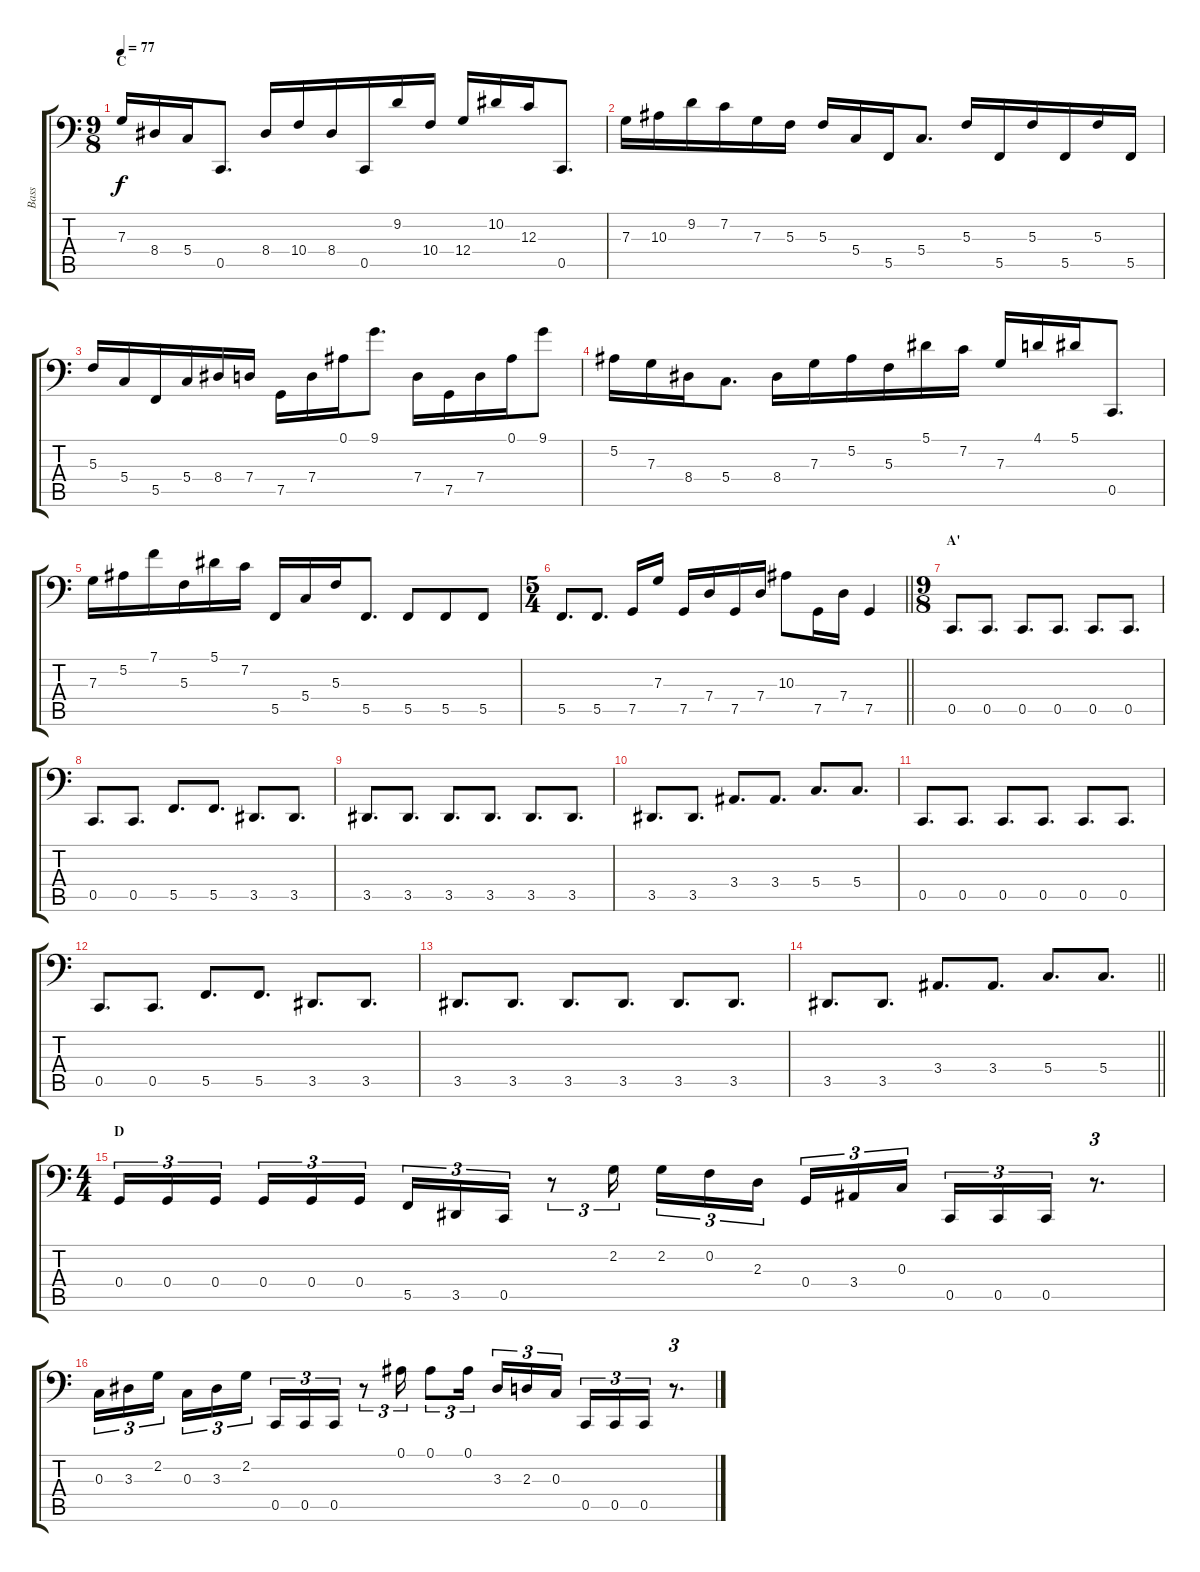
\track ("Bass" "Bass") {instrument electricbasspick}
\staff {score tabs}
\tuning (Bb2 F2 C2 G1 C1 A0) {hide}
\ts (9 8)
\section ("" "C")
\tempo 77
\clef f4
\ks c
7.3.16{dy f instrument electricbassfinger} 8.4.16 5.4.16 0.5.8{d} 8.4.16 10.4.16 8.4.16 0.5.16 9.2.16 10.4.16 12.4.16 10.2.16 12.3.16 0.5.8{d} |
7.3.16 10.3.16 9.2.16 7.2.16 7.3.16 5.3.16 5.3.16 5.4.16 5.5.16 5.4.8{d} 5.3.16 5.5.16 5.3.16 5.5.16 5.3.16 5.5.16 |
5.3.16 5.4.16 5.5.16 5.4.16 8.4.16 7.4.16 7.5.16 7.4.16 0.1.16 9.1.8{d} 7.4.16 7.5.16 7.4.16 0.1.16 9.1.8 |
5.2.16 7.3.16 8.4.16 5.4.8{d} 8.4.16 7.3.16 5.2.16 5.3.16 5.1.16 7.2.16 7.3.16 4.1.16 5.1.16 0.5.8{d} |
7.3.16 5.2.16 7.1.16 5.3.16 5.1.16 7.2.16 5.5.16 5.4.16 5.3.16 5.5.8{d} 5.5.8 5.5.8 5.5.8 |
\ts (5 4)
\barLineRight lightlight
5.5.8{d} 5.5.8{d} 7.5.16 7.3.16 7.5.16 7.4.16 7.5.16 7.4.16 10.3.8 7.5.16 7.4.16 7.5.4 |
\ts (9 8)
\section ("" "A'")
0.5.8{d instrument electricbasspick} 0.5.8{d} 0.5.8{d} 0.5.8{d} 0.5.8{d} 0.5.8{d} |
0.5.8{d} 0.5.8{d} 5.5.8{d} 5.5.8{d} 3.5.8{d} 3.5.8{d} |
3.5.8{d} 3.5.8{d} 3.5.8{d} 3.5.8{d} 3.5.8{d} 3.5.8{d} |
3.5.8{d} 3.5.8{d} 3.4.8{d} 3.4.8{d} 5.4.8{d} 5.4.8{d} |
0.5.8{d} 0.5.8{d} 0.5.8{d} 0.5.8{d} 0.5.8{d} 0.5.8{d} |
0.5.8{d} 0.5.8{d} 5.5.8{d} 5.5.8{d} 3.5.8{d} 3.5.8{d} |
3.5.8{d} 3.5.8{d} 3.5.8{d} 3.5.8{d} 3.5.8{d} 3.5.8{d} |
\barLineRight lightlight
3.5.8{d} 3.5.8{d} 3.4.8{d} 3.4.8{d} 5.4.8{d} 5.4.8{d} |
\ts (4 4)
\section ("" "D")
0.4.16{tu (3 2)} 0.4.16{tu (3 2)} 0.4.16{tu (3 2) beam splitsecondary} 0.4.16{tu (3 2)} 0.4.16{tu (3 2)} 0.4.16{tu (3 2)} 5.5.16{tu (3 2)} 3.5.16{tu (3 2)} 0.5.16{tu (3 2)} r.8{tu (3 2)} 2.2.16{tu (3 2)} 2.2.16{tu (3 2)} 0.2.16{tu (3 2)} 2.3.16{tu (3 2) beam splitsecondary} 0.4.16{tu (3 2)} 3.4.16{tu (3 2)} 0.3.16{tu (3 2)} 0.5.16{tu (3 2)} 0.5.16{tu (3 2)} 0.5.16{tu (3 2)} r.8{d tu (3 2)} |
0.3.16{tu (3 2)} 3.3.16{tu (3 2)} 2.2.16{tu (3 2) beam splitsecondary} 0.3.16{tu (3 2)} 3.3.16{tu (3 2)} 2.2.16{tu (3 2)} 0.5.16{tu (3 2)} 0.5.16{tu (3 2)} 0.5.16{tu (3 2)} r.8{tu (3 2)} 0.1.16{tu (3 2)} 0.1.8{tu (3 2)} 0.1.16{tu (3 2) beam splitsecondary} 3.3.16{tu (3 2)} 2.3.16{tu (3 2)} 0.3.16{tu (3 2)} 0.5.16{tu (3 2)} 0.5.16{tu (3 2)} 0.5.16{tu (3 2)} r.8{d tu (3 2)}
